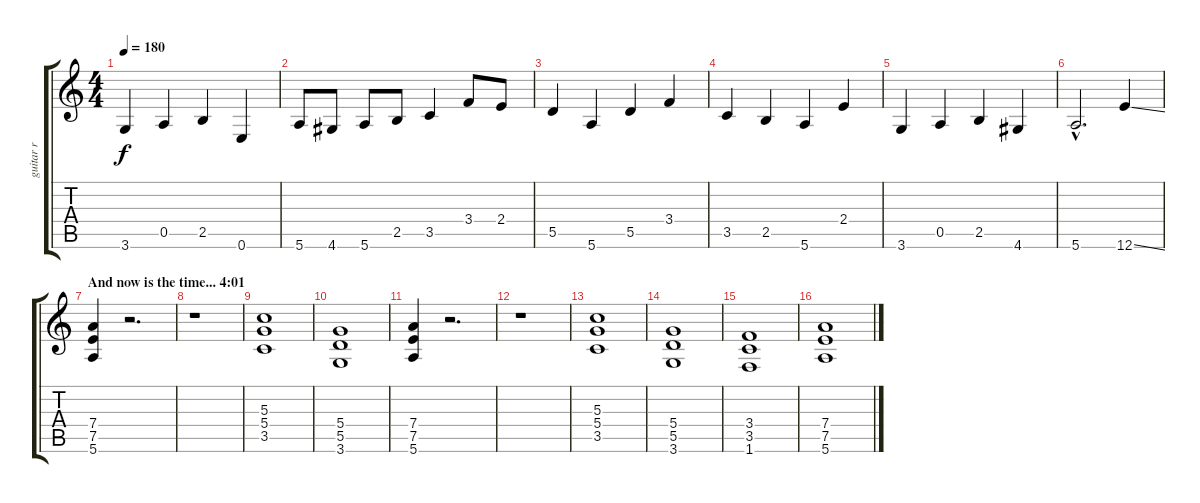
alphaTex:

\track ("guitar r" "guitar r") {instrument distortionguitar}
\staff {score tabs}
\tuning (E4 B3 G3 D3 A2 E2) {hide}
\ts (4 4)
\tempo 180
\clef g2
\ks c
3.6.4{dy f} 0.5.4 2.5.4 0.6.4 |
5.6.8 4.6.8 5.6.8 2.5.8 3.5.4 3.4.8 2.4.8 |
5.5.4 5.6.4 5.5.4 3.4.4 |
3.5.4 2.5.4 5.6.4 2.4.4 |
3.6.4 0.5.4 2.5.4 4.6.4 |
5.6{hac}.2{d} 12.6{ss}.4{volume 14} |
\section ("" "And now is the time... 4:01")
(7.4 7.5 5.6).4 r.2{d} |
r.1 |
(5.3 5.4 3.5).1 |
(5.4 5.5 3.6).1 |
(7.4 7.5 5.6).4 r.2{d} |
r.1 |
(5.3 5.4 3.5).1 |
(5.4 5.5 3.6).1 |
(3.4 3.5 1.6).1 |
(7.4 7.5 5.6).1
